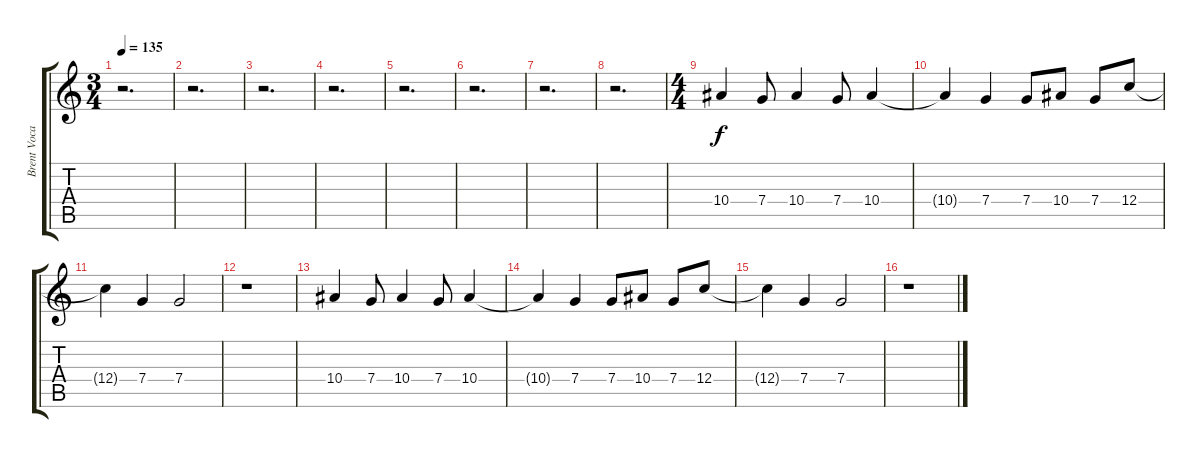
\track ("Brent Vocals" "Brent Voca") {instrument overdrivenguitar}
\staff {score tabs}
\tuning (D4 A3 F3 C3 G2 C2) {hide}
\ts (3 4)
\tempo 135
\clef g2
\ks c
r.2{d dy f} |
r.2{d} |
r.2{d} |
r.2{d} |
r.2{d} |
r.2{d} |
r.2{d} |
r.2{d} |
\ts (4 4)
10.4.4 7.4.8 10.4.4 7.4.8 10.4.4 |
10.4{t}.4 7.4.4 7.4.8 10.4.8 7.4.8 12.4.8 |
12.4{t}.4 7.4.4 7.4.2 |
r.1 |
10.4.4 7.4.8 10.4.4 7.4.8 10.4.4 |
10.4{t}.4 7.4.4 7.4.8 10.4.8 7.4.8 12.4.8 |
12.4{t}.4 7.4.4 7.4.2 |
r.1
